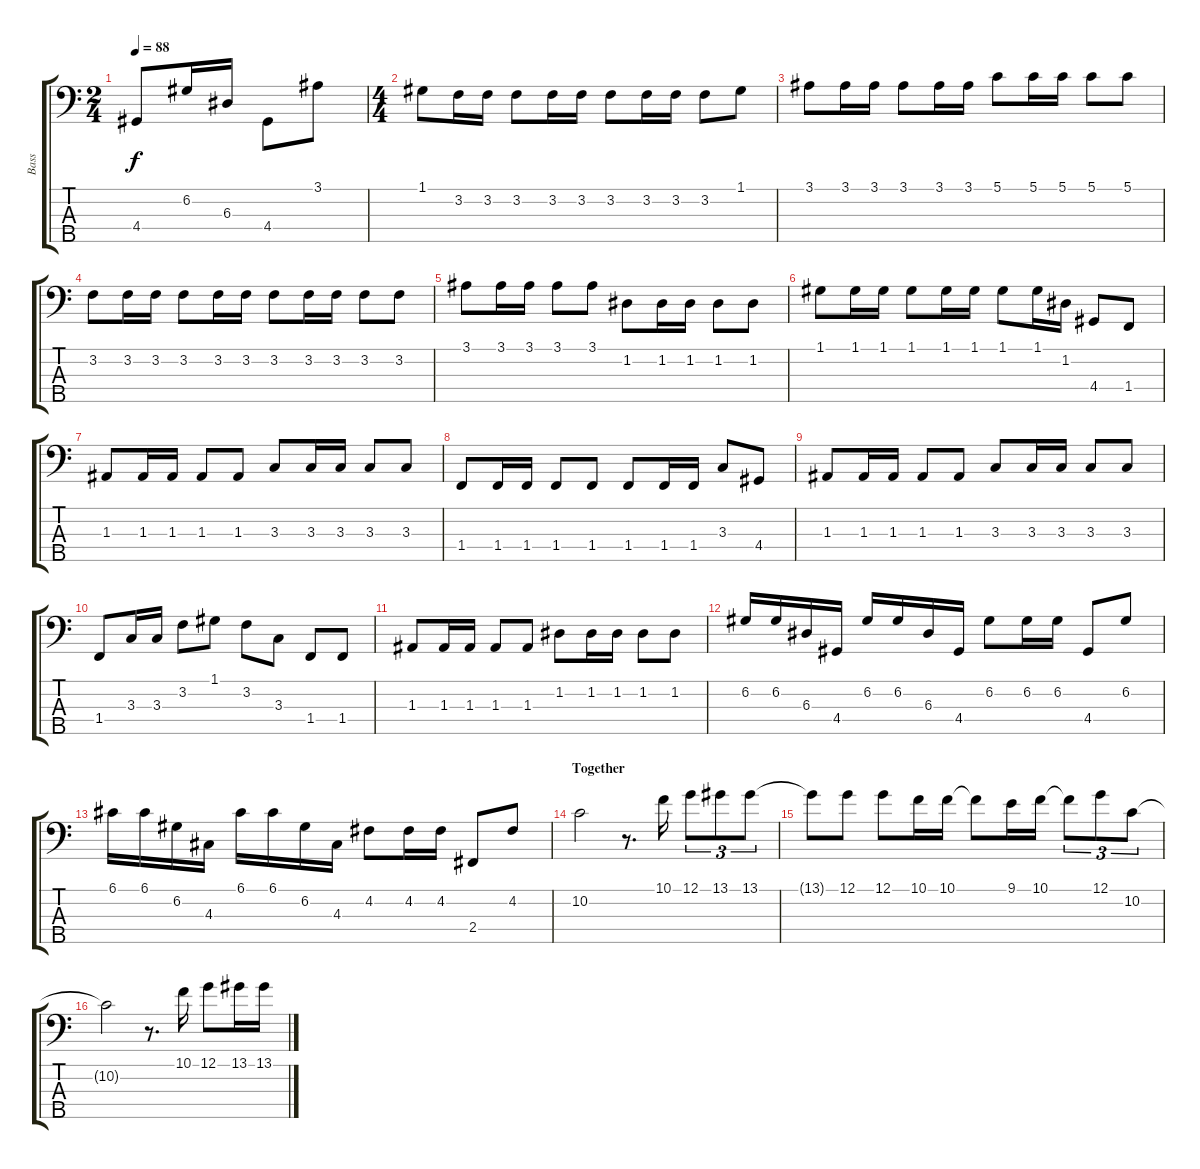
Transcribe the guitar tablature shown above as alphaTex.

\track ("Bass" "Bass") {instrument electricbassfinger}
\staff {score tabs}
\tuning (G2 D2 A1 E1 B0) {hide}
\ts (2 4)
\tempo 88
\clef f4
\ks c
4.4.8{dy f} 6.2.16 6.3.16 4.4.8 3.1.8 |
\ts (4 4)
1.1.8 3.2.16 3.2.16 3.2.8 3.2.16 3.2.16 3.2.8 3.2.16 3.2.16 3.2.8 1.1.8 |
3.1.8 3.1.16 3.1.16 3.1.8 3.1.16 3.1.16 5.1.8 5.1.16 5.1.16 5.1.8 5.1.8 |
3.2.8 3.2.16 3.2.16 3.2.8 3.2.16 3.2.16 3.2.8 3.2.16 3.2.16 3.2.8 3.2.8 |
3.1.8 3.1.16 3.1.16 3.1.8 3.1.8 1.2.8 1.2.16 1.2.16 1.2.8 1.2.8 |
1.1.8 1.1.16 1.1.16 1.1.8 1.1.16 1.1.16 1.1.8 1.1.16 1.2.16 4.4.8 1.4.8 |
1.3.8 1.3.16 1.3.16 1.3.8 1.3.8 3.3.8 3.3.16 3.3.16 3.3.8 3.3.8 |
1.4.8 1.4.16 1.4.16 1.4.8 1.4.8 1.4.8 1.4.16 1.4.16 3.3.8 4.4.8 |
1.3.8 1.3.16 1.3.16 1.3.8 1.3.8 3.3.8 3.3.16 3.3.16 3.3.8 3.3.8 |
1.4.8 3.3.16 3.3.16 3.2.8 1.1.8 3.2.8 3.3.8 1.4.8 1.4.8 |
1.3.8 1.3.16 1.3.16 1.3.8 1.3.8 1.2.8 1.2.16 1.2.16 1.2.8 1.2.8 |
6.2.16 6.2.16 6.3.16 4.4.16 6.2.16 6.2.16 6.3.16 4.4.16 6.2.8 6.2.16 6.2.16 4.4.8 6.2.8 |
6.1.16 6.1.16 6.2.16 4.3.16 6.1.16 6.1.16 6.2.16 4.3.16 4.2.8 4.2.16 4.2.16 2.4.8 4.2.8 |
\section ("" "Together")
10.2.2 r.8{d} 10.1.16 12.1.8{tu (3 2)} 13.1.8{tu (3 2)} 13.1.8{tu (3 2)} |
13.1{t}.8 12.1.8 12.1.8 10.1.16 10.1.16 10.1{t}.8 9.1.16 10.1.16 10.1{t}.8{tu (3 2)} 12.1.8{tu (3 2)} 10.2.8{tu (3 2)} |
10.2{t}.2 r.8{d} 10.1.16 12.1.8 13.1.16 13.1.16
